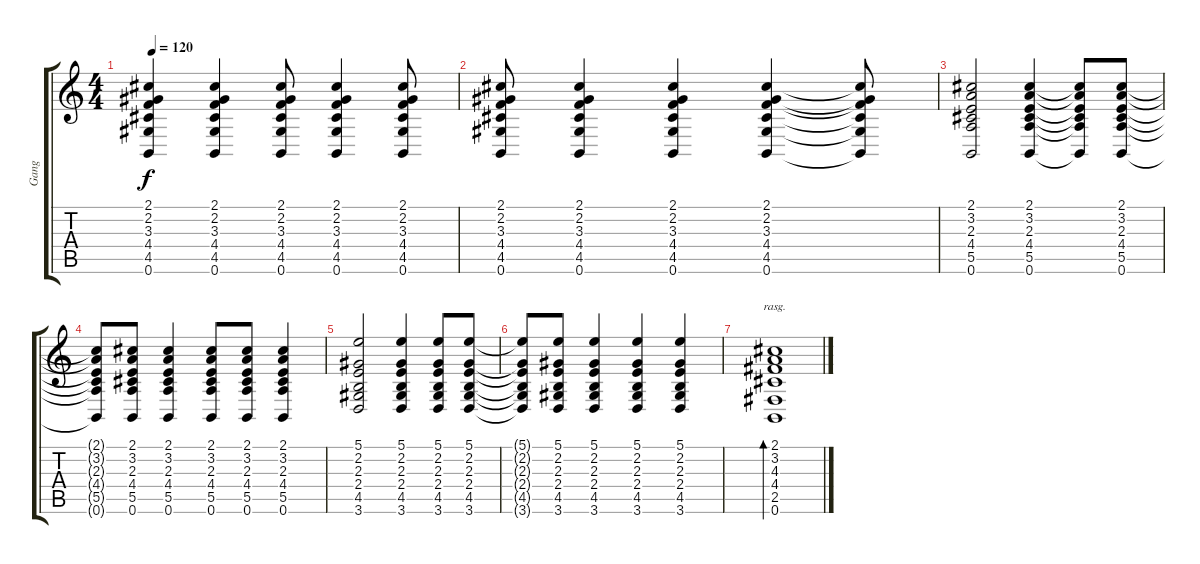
\track ("Gang" "Gang") {instrument distortionguitar}
\staff {score tabs}
\tuning (B3 Gb3 D3 A2 E2 B1) {hide}
\ts (4 4)
\tempo 120
\clef g2
\ks c
(2.1{t} 2.2{t} 3.3{t} 4.4{t} 4.5{t} 0.6{t}).4{dy f} (2.1 2.2 3.3 4.4 4.5 0.6).4 (2.1 2.2 3.3 4.4 4.5 0.6).8 (2.1 2.2 3.3 4.4 4.5 0.6).4 (2.1 2.2 3.3 4.4 4.5 0.6).8 |
(2.1 2.2 3.3 4.4 4.5 0.6).8 (2.1 2.2 3.3 4.4 4.5 0.6).4 (2.1 2.2 3.3 4.4 4.5 0.6).4 (2.1 2.2 3.3 4.4 4.5 0.6).4 (2.1{t} 2.2{t} 3.3{t} 4.4{t} 4.5{t} 0.6{t}).8 |
(2.1 3.2 2.3 4.4 5.5 0.6).2 (2.1 3.2 2.3 4.4 5.5 0.6).4 (2.1{t} 3.2{t} 2.3{t} 4.4{t} 5.5{t} 0.6{t}).8 (2.1 3.2 2.3 4.4 5.5 0.6).8 |
(2.1{t} 3.2{t} 2.3{t} 4.4{t} 5.5{t} 0.6{t}).8 (2.1 3.2 2.3 4.4 5.5 0.6).8 (2.1 3.2 2.3 4.4 5.5 0.6).4 (2.1 3.2 2.3 4.4 5.5 0.6).8 (2.1 3.2 2.3 4.4 5.5 0.6).8 (2.1 3.2 2.3 4.4 5.5 0.6).4 |
(5.1 2.2 2.3 2.4 4.5 3.6).2 (5.1 2.2 2.3 2.4 4.5 3.6).4 (5.1 2.2 2.3 2.4 4.5 3.6).8 (5.1 2.2 2.3 2.4 4.5 3.6).8 |
(5.1{t} 2.2{t} 2.3{t} 2.4{t} 4.5{t} 3.6{t}).8 (5.1 2.2 2.3 2.4 4.5 3.6).8 (5.1 2.2 2.3 2.4 4.5 3.6).4 (5.1 2.2 2.3 2.4 4.5 3.6).4 (5.1 2.2 2.3 2.4 4.5 3.6).4 |
(2.1 3.2 4.3 4.4 2.5 0.6).1{bd 480 rasg ii}
